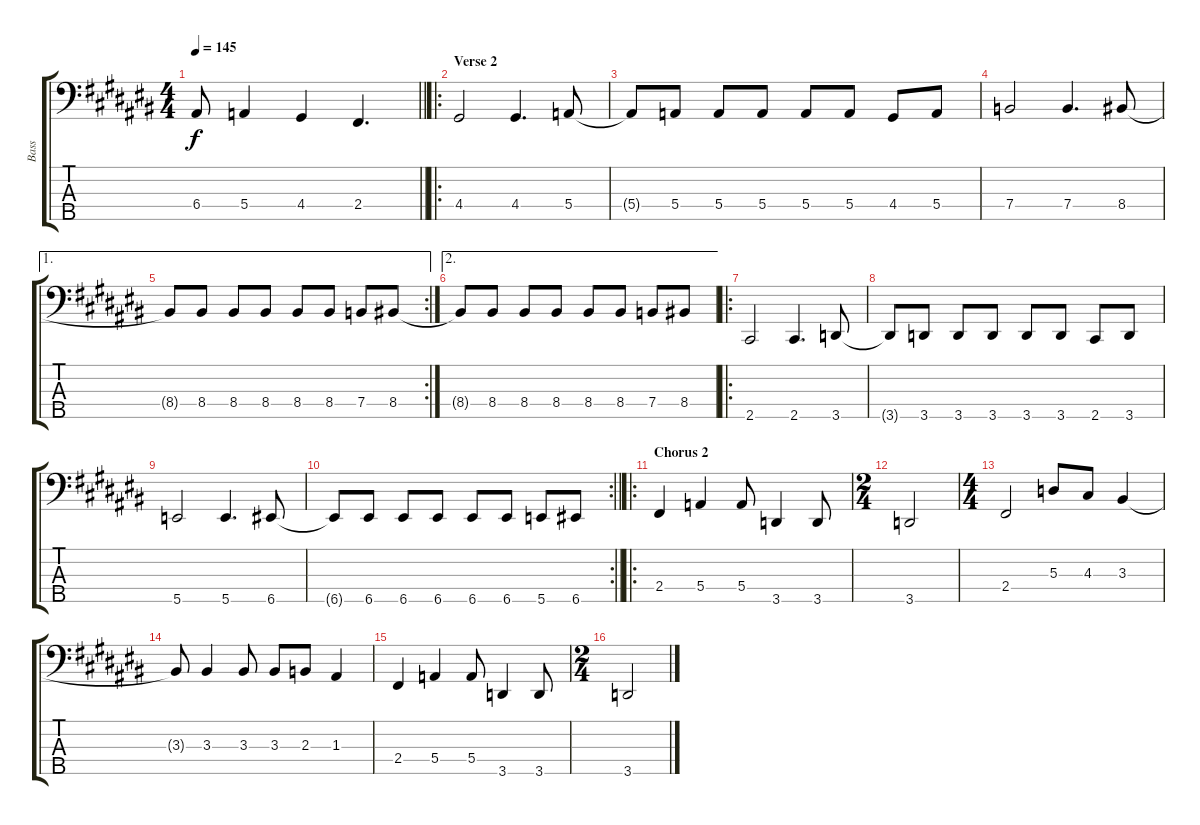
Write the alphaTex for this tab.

\track ("Bass" "Bass") {instrument electricbassfinger}
\staff {score tabs}
\tuning (G2 D2 A1 E1 B0) {hide}
\ts (4 4)
\tempo 145
\clef f4
\barLineRight lightlight
\ks c#
6.4.8{dy f} 5.4.4 4.4.4 2.4.4{d} |
\ro
\section ("" "Verse 2")
4.4.2 4.4.4{d} 5.4.8 |
5.4{t}.8 5.4.8 5.4.8 5.4.8 5.4.8 5.4.8 4.4.8 5.4.8 |
7.4.2 7.4.4{d} 8.4.8 |
\ae 1
\rc 2
8.4{t}.8 8.4.8 8.4.8 8.4.8 8.4.8 8.4.8 7.4.8 8.4.8 |
\ae 2
8.4{t}.8 8.4.8 8.4.8 8.4.8 8.4.8 8.4.8 7.4.8 8.4.8 |
\ro
2.5.2 2.5.4{d} 3.5.8 |
3.5{t}.8 3.5.8 3.5.8 3.5.8 3.5.8 3.5.8 2.5.8 3.5.8 |
5.5.2 5.5.4{d} 6.5.8 |
\rc 2
\barLineRight lightlight
6.5{t}.8 6.5.8 6.5.8 6.5.8 6.5.8 6.5.8 5.5.8 6.5.8 |
\ro
\section ("" "Chorus 2")
2.4.4 5.4.4 5.4.8 3.5.4 3.5.8 |
\ts (2 4)
3.5.2 |
\ts (4 4)
2.4.2 5.3.8 4.3.8 3.3.4 |
3.3{t}.8 3.3.4 3.3.8 3.3.8 2.3.8 1.3.4 |
2.4.4 5.4.4 5.4.8 3.5.4 3.5.8 |
\ts (2 4)
3.5.2
